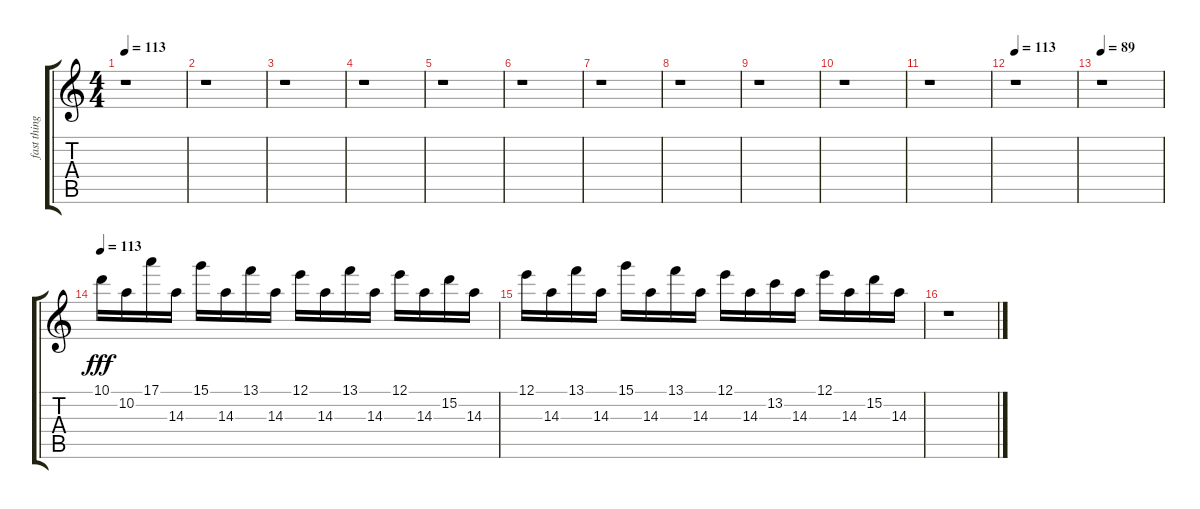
\track ("fast thing" "fast thing") {instrument distortionguitar}
\staff {score tabs}
\tuning (E4 B3 G3 D3 A2 E2) {hide}
\ts (4 4)
\tempo 113
\clef g2
\ks c
r.1{dy fff} |
r.1 |
r.1 |
r.1 |
r.1 |
r.1 |
r.1 |
r.1 |
r.1 |
r.1 |
r.1 |
\tempo 113
r.1 |
\tempo 89
r.1 |
\tempo 113
10.1.16 10.2.16 17.1.16 14.3.16 15.1.16 14.3.16 13.1.16 14.3.16 12.1.16 14.3.16 13.1.16 14.3.16 12.1.16 14.3.16 15.2.16 14.3.16 |
12.1.16 14.3.16 13.1.16 14.3.16 15.1.16 14.3.16 13.1.16 14.3.16 12.1.16 14.3.16 13.2.16 14.3.16 12.1.16 14.3.16 15.2.16 14.3.16 |
r.1
